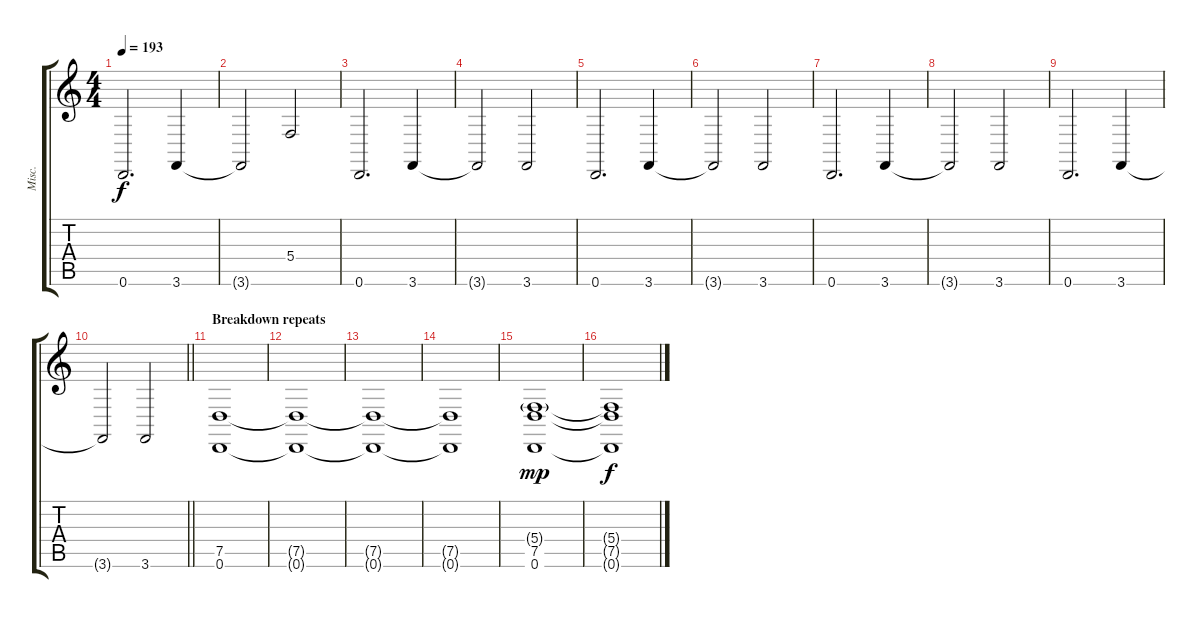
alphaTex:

\track ("Misc." "Misc.") {instrument rockorgan}
\staff {score tabs}
\tuning (D4 A3 F3 C3 G2 D2) {hide}
\ts (4 4)
\tempo 193
\clef g2
\ks c
0.6.2{d dy f} 3.6.4 |
3.6{t}.2 5.4.2 |
0.6.2{d} 3.6.4 |
3.6{t}.2 3.6.2 |
0.6.2{d} 3.6.4 |
3.6{t}.2 3.6.2 |
0.6.2{d} 3.6.4 |
3.6{t}.2 3.6.2 |
0.6.2{d} 3.6.4 |
\barLineRight lightlight
3.6{t}.2 3.6.2 |
\section ("" "Breakdown repeats")
(7.5 0.6).1 |
(7.5{t} 0.6{t}).1 |
(7.5{t} 0.6{t}).1 |
(7.5{t} 0.6{t}).1 |
(5.4{g} 7.5 0.6).1{dy mp} |
(5.4{t} 7.5{t} 0.6{t}).1{dy f}
